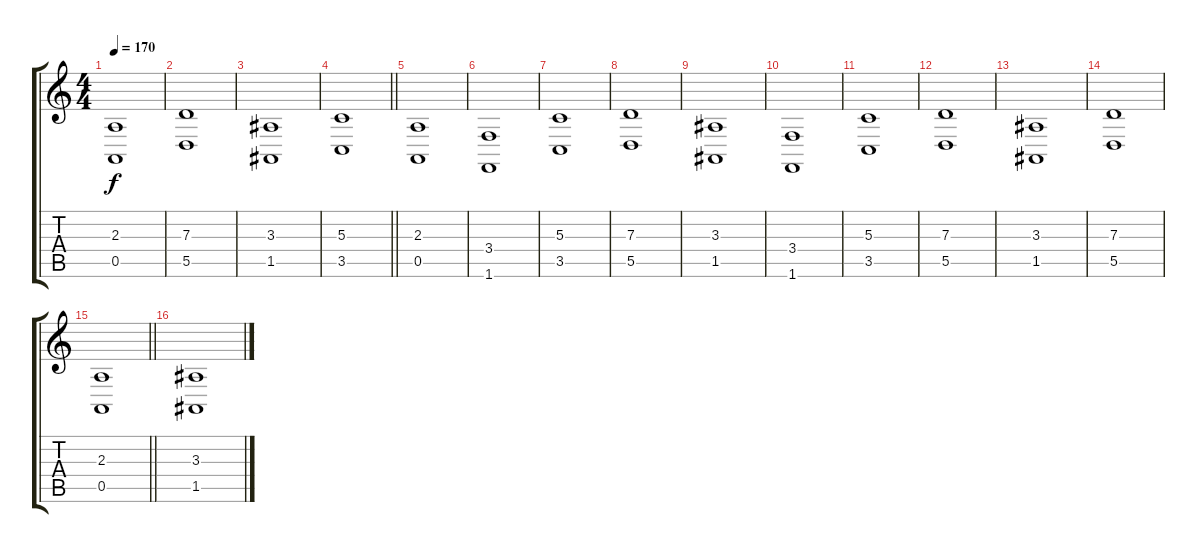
\track "" {instrument stringensemble1}
\staff {score tabs}
\tuning (E4 B3 G3 D3 A2 E2) {hide}
\ts (4 4)
\tempo 170
\clef g2
\ks c
(2.3 0.5).1{dy f} |
(7.3 5.5).1 |
(3.3 1.5).1 |
\barLineRight lightlight
(5.3 3.5).1 |
\section ("" "")
(2.3 0.5).1 |
(3.4 1.6).1 |
(5.3 3.5).1 |
(7.3 5.5).1 |
(3.3 1.5).1 |
(3.4 1.6).1 |
(5.3 3.5).1 |
(7.3 5.5).1 |
(3.3 1.5).1 |
(7.3 5.5).1 |
\barLineRight lightlight
(2.3 0.5).1 |
\section ("" "")
(3.3 1.5).1
